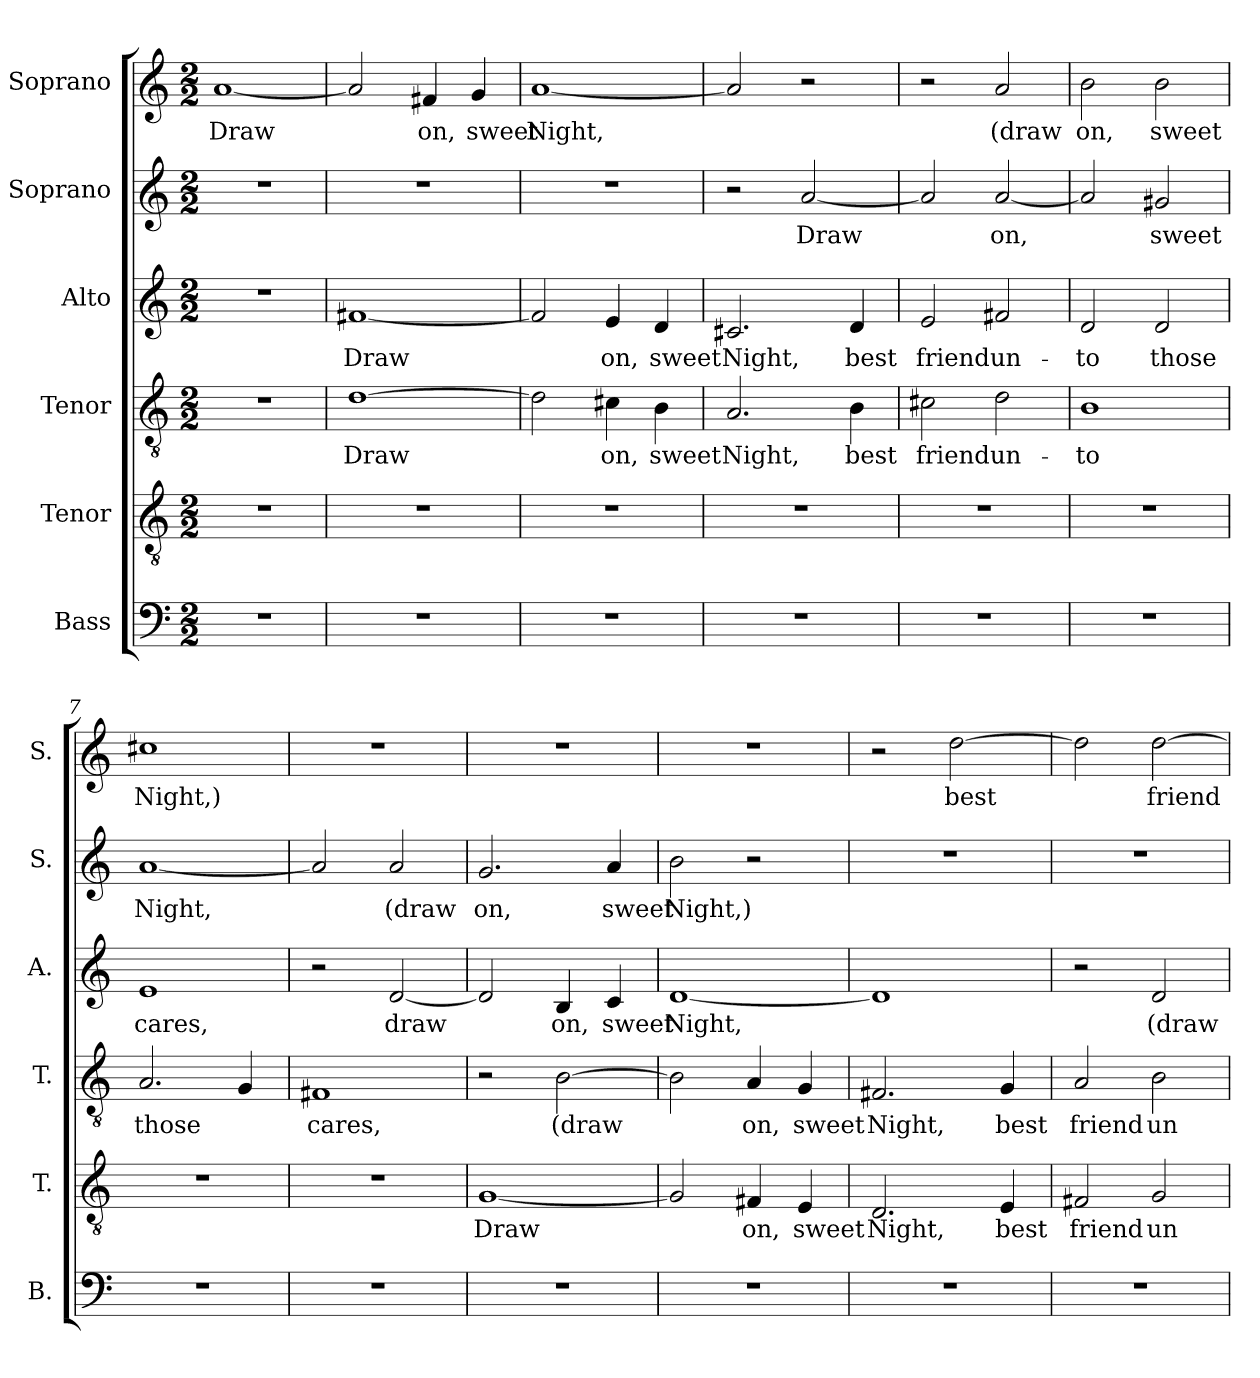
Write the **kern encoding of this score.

**kern	**kern	**text	**kern	**text	**kern	**text	**kern	**text	**kern	**text
*part6	*part5	*part5	*part4	*part4	*part3	*part3	*part2	*part2	*part1	*part1
*staff6	*staff5	*staff5	*staff4	*staff4	*staff3	*staff3	*staff2	*staff2	*staff1	*staff1
*I"Bass	*I"Tenor	*	*I"Tenor	*	*I"Alto	*	*I"Soprano	*	*I"Soprano	*
*I'B.	*I'T.	*	*I'T.	*	*I'A.	*	*I'S.	*	*I'S.	*
*clefF4	*clefGv2	*	*clefGv2	*	*clefG2	*	*clefG2	*	*clefG2	*
*k[]	*k[]	*	*k[]	*	*k[]	*	*k[]	*	*k[]	*
*M2/2	*M2/2	*	*M2/2	*	*M2/2	*	*M2/2	*	*M2/2	*
*MM160	*MM160	*	*MM160	*	*MM160	*	*MM160	*	*MM160	*
=1	=1	=1	=1	=1	=1	=1	=1	=1	=1	=1
!	!	!	!	!	!	!	!	!	!	!LO:LY:b
1r	1r	.	1r	.	1r	.	1r	.	[1a	Draw
=2	=2	=2	=2	=2	=2	=2	=2	=2	=2	=2
!	!	!	!	!LO:LY:b	!	!LO:LY:b	!	!	!	!
1r	1r	.	[1d	Draw	[1f#X	Draw	1r	.	2a/]	.
!	!	!	!	!	!	!	!	!	!	!LO:LY:b
.	.	.	.	.	.	.	.	.	4f#X/	on,
!	!	!	!	!	!	!	!	!	!	!LO:LY:b
.	.	.	.	.	.	.	.	.	4g/	sweet
=3	=3	=3	=3	=3	=3	=3	=3	=3	=3	=3
!	!	!	!	!	!	!	!	!	!	!LO:LY:b
1r	1r	.	2d\]	.	2f#/]	.	1r	.	[1a	Night,
!	!	!	!	!LO:LY:b	!	!LO:LY:b	!	!	!	!
.	.	.	4c#X\	on,	4e/	on,	.	.	.	.
!	!	!	!	!LO:LY:b	!	!LO:LY:b	!	!	!	!
.	.	.	4B\	sweet	4d/	sweet	.	.	.	.
=4	=4	=4	=4	=4	=4	=4	=4	=4	=4	=4
!	!	!	!	!LO:LY:b	!	!LO:LY:b	!	!	!	!
1r	1r	.	2.A/	Night,	2.c#X/	Night,	2r	.	2a/]	.
!	!	!	!	!	!	!	!	!LO:LY:b	!	!
.	.	.	.	.	.	.	[2a/	Draw	2r	.
!	!	!	!	!LO:LY:b	!	!LO:LY:b	!	!	!	!
.	.	.	4B\	best	4d/	best	.	.	.	.
=5	=5	=5	=5	=5	=5	=5	=5	=5	=5	=5
!	!	!	!	!LO:LY:b	!	!LO:LY:b	!	!	!	!
1r	1r	.	2c#X\	friend	2e/	friend	2a/]	.	2r	.
!	!	!	!	!LO:LY:b	!	!LO:LY:b	!	!LO:LY:b	!	!LO:LY:b
.	.	.	2d\	un-	2f#X/	un-	[2a/	on,	2a/	(draw
=6	=6	=6	=6	=6	=6	=6	=6	=6	=6	=6
!	!	!	!	!LO:LY:b	!	!LO:LY:b	!	!	!	!LO:LY:b
1r	1r	.	1B	-to	2d/	-to	2a/]	.	2b\	on,
!	!	!	!	!	!	!LO:LY:b	!	!LO:LY:b	!	!LO:LY:b
.	.	.	.	.	2d/	those	2g#X/	sweet	2b\	sweet
=7	=7	=7	=7	=7	=7	=7	=7	=7	=7	=7
!	!	!	!	!LO:LY:b	!	!LO:LY:b	!	!LO:LY:b	!	!LO:LY:b
1r	1r	.	2.A/	those	1e	cares,	[1a	Night,	1cc#X	Night,)
.	.	.	4G/	.	.	.	.	.	.	.
!!LO:PB:g=z
=8	=8	=8	=8	=8	=8	=8	=8	=8	=8	=8
!	!	!	!	!LO:LY:b	!	!	!	!	!	!
1r	1r	.	1F#X	cares,	2r	.	2a/]	.	1r	.
!	!	!	!	!	!	!LO:LY:b	!	!LO:LY:b	!	!
.	.	.	.	.	[2d/	draw	2a/	(draw	.	.
=9	=9	=9	=9	=9	=9	=9	=9	=9	=9	=9
!	!	!LO:LY:b	!	!	!	!	!	!LO:LY:b	!	!
1r	[1G	Draw	2r	.	2d/]	.	2.g/	on,	1r	.
!	!	!	!	!LO:LY:b	!	!LO:LY:b	!	!	!	!
.	.	.	[2B\	(draw	4B/	on,	.	.	.	.
!	!	!	!	!	!	!LO:LY:b	!	!LO:LY:b	!	!
.	.	.	.	.	4c/	sweet	4a/	sweet	.	.
=10	=10	=10	=10	=10	=10	=10	=10	=10	=10	=10
!	!	!	!	!	!	!LO:LY:b	!	!LO:LY:b	!	!
1r	2G/]	.	2B\]	.	[1d	Night,	2b\	Night,)	1r	.
!	!	!LO:LY:b	!	!LO:LY:b	!	!	!	!	!	!
.	4F#X/	on,	4A/	on,	.	.	2r	.	.	.
!	!	!LO:LY:b	!	!LO:LY:b	!	!	!	!	!	!
.	4E/	sweet	4G/	sweet	.	.	.	.	.	.
=11	=11	=11	=11	=11	=11	=11	=11	=11	=11	=11
!	!	!LO:LY:b	!	!LO:LY:b	!	!	!	!	!	!
1r	2.D/	Night,	2.F#X/	Night,	1d]	.	1r	.	2r	.
!	!	!	!	!	!	!	!	!	!	!LO:LY:b
.	.	.	.	.	.	.	.	.	[2dd\	best
!	!	!LO:LY:b	!	!LO:LY:b	!	!	!	!	!	!
.	4E/	best	4G/	best	.	.	.	.	.	.
=12	=12	=12	=12	=12	=12	=12	=12	=12	=12	=12
!	!	!LO:LY:b	!	!LO:LY:b	!	!	!	!	!	!
1r	2F#X/	friend	2A/	friend	2r	.	1r	.	2dd\]	.
!	!	!LO:LY:b	!	!LO:LY:b	!	!LO:LY:b	!	!	!	!LO:LY:b
.	2G/	un-	2B\	un-	2d/	(draw	.	.	[2dd\	friend
=	=	=	=	=	=	=	=	=	=	=
*-	*-	*-	*-	*-	*-	*-	*-	*-	*-	*-
